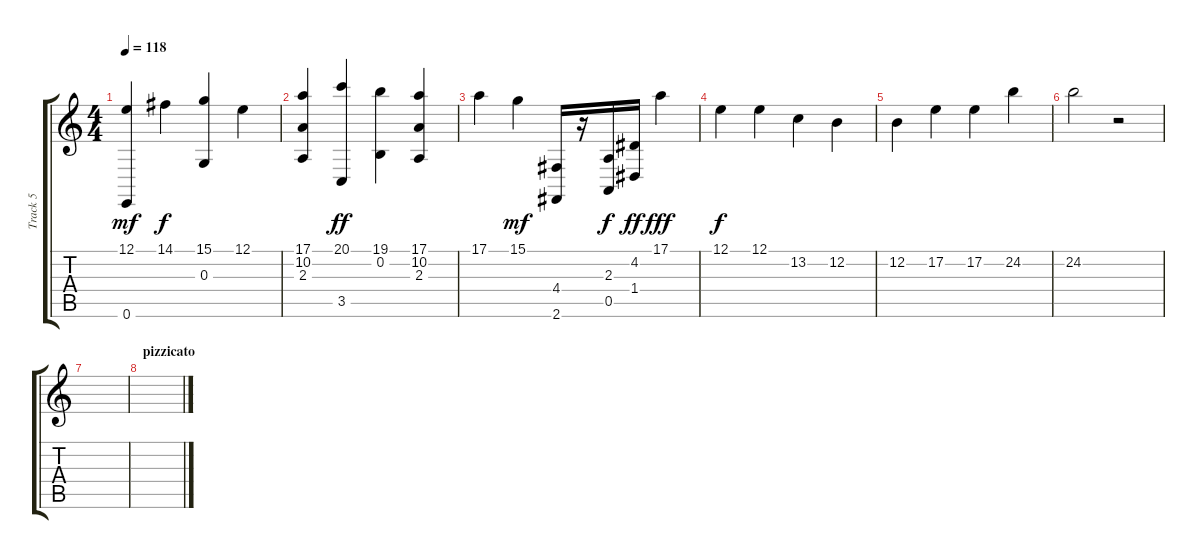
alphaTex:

\track ("Track 5" "Track 5") {instrument stringensemble1}
\staff {score tabs}
\tuning (E4 B3 G3 D3 A2 E2) {hide}
\ts (4 4)
\tempo 118
\clef g2
\ks c
(12.1 0.6).4{dy mf} 14.1.4{dy f} (15.1 0.3).4 12.1.4 |
(17.1 10.2 2.3).4 (20.1 3.5).4{dy ff} (19.1 0.2).4 (17.1 10.2 2.3).4 |
17.1.4 15.1.4{dy mf} (4.4 2.6).16 r.16 (2.3 0.5).16{dy f} (4.2 1.4).16{dy ff} 17.1.4{dy fff} |
12.1.4{dy f} 12.1.4 13.2.4 12.2.4 |
12.2.4 17.2.4 17.2.4 24.2.4 |
24.2.2 r.2 |
|
\section ("" "pizzicato")
